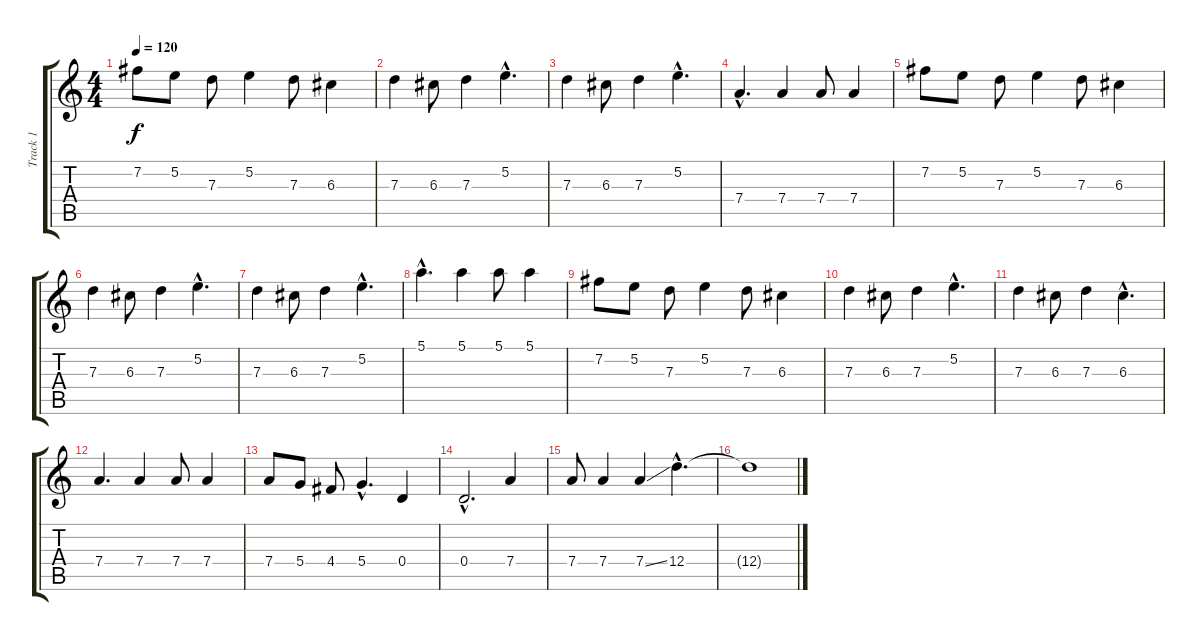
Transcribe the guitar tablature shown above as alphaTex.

\track ("Track 1" "Track 1") {instrument electricguitarclean}
\staff {score tabs}
\tuning (E4 B3 G3 D3 A2 E2) {hide}
\ts (4 4)
\tempo 120
\clef g2
\ks c
7.2.8{dy f instrument electricguitarclean} 5.2.8 7.3.8 5.2.4 7.3.8 6.3.4 |
7.3.4 6.3.8 7.3.4 5.2{hac}.4{d} |
7.3.4 6.3.8 7.3.4 5.2{hac}.4{d} |
7.4{hac}.4{d} 7.4.4 7.4.8 7.4.4 |
7.2.8 5.2.8 7.3.8 5.2.4 7.3.8 6.3.4 |
7.3.4 6.3.8 7.3.4 5.2{hac}.4{d} |
7.3.4 6.3.8 7.3.4 5.2{hac}.4{d} |
5.1{hac}.4{d} 5.1.4 5.1.8 5.1.4 |
7.2.8 5.2.8 7.3.8 5.2.4 7.3.8 6.3.4 |
7.3.4 6.3.8 7.3.4 5.2{hac}.4{d} |
7.3.4 6.3.8 7.3.4 6.3{hac}.4{d} |
7.4.4{d} 7.4.4 7.4.8 7.4.4 |
7.4.8 5.4.8 4.4.8 5.4{hac}.4{d} 0.4.4 |
0.4{hac}.2{d} 7.4.4 |
7.4.8 7.4.4 7.4{ss}.4 12.4{hac}.4{d} |
12.4{t}.1
